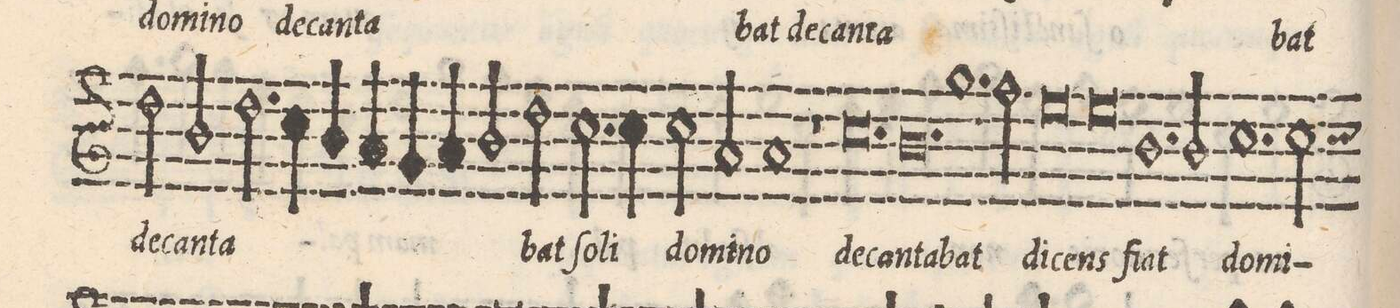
**kern	**text
*I"CANTVS	*
*clefG2	*
*k[]	*
*met(C|)	*
*M2/1	*
2dd\	de-
2b/	-can-
2.dd\	-ta-
4cc\	.
=34-	=34-
4b/	.
4a/	.
4g/	.
4a/	.
2b/	.
2dd\	-bat
=35-	=35-
2.cc\	ſo-
4cc\	-li
2cc\	do-
2a/	-mi-
=36-	=36-
1a	-no
1r	.
=37-	=37-
0.cc	de-
=38-	=38-
0.b	-can-
=39-	=39-
=40-	=40-
1.gg	-ta-
2ff\	-bat
=41-	=41-
0ee	di-
=42-	=42-
0ee	-cens
=43-	=43-
1.b	fi-
2b/	-at
=44-	=44-
1.cc	do-
2cc\	-mi-
*custos:cc	*
=45-	=45-
*-	*-
